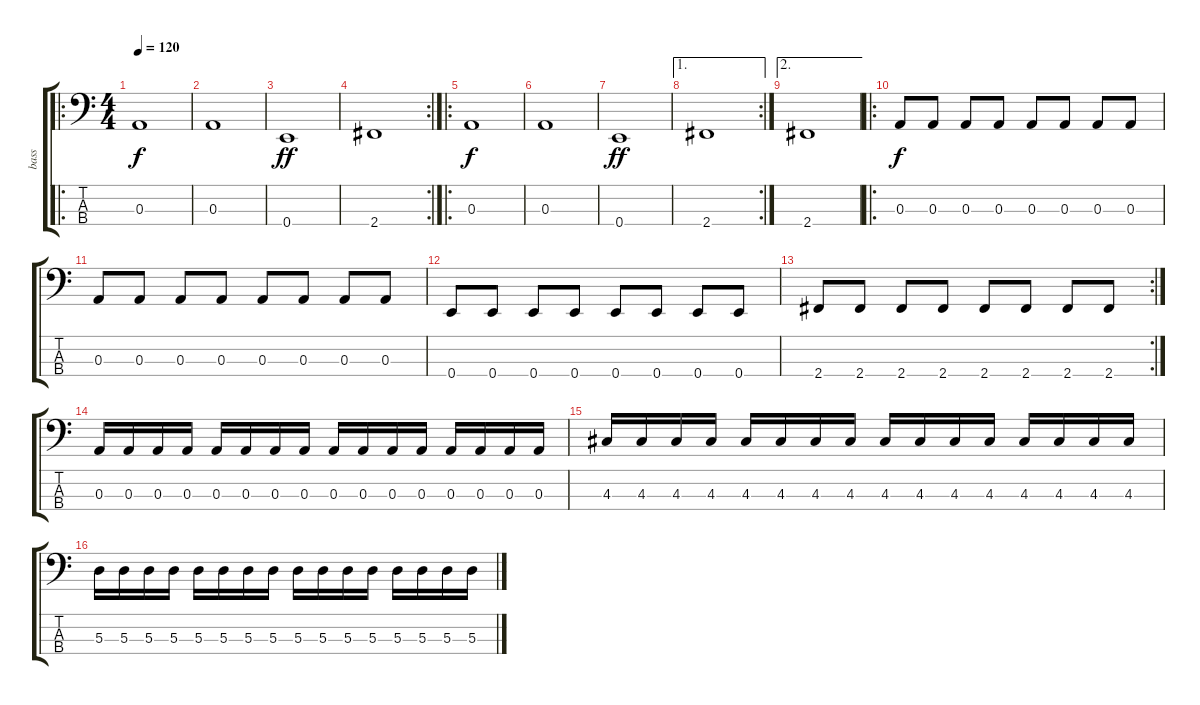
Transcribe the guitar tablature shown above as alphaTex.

\track ("bass" "bass") {instrument electricbassfinger}
\staff {score tabs}
\tuning (G2 D2 A1 E1) {hide}
\ro
\ts (4 4)
\tempo 120
\clef f4
\ks c
0.3.1{dy f} |
0.3.1 |
0.4.1{dy ff} |
\rc 2
2.4.1 |
\ro
0.3.1{dy f} |
0.3.1 |
0.4.1{dy ff} |
\ae 1
\rc 2
2.4.1 |
\ae 2
2.4.1 |
\ro
0.3.8{dy f} 0.3.8 0.3.8 0.3.8 0.3.8 0.3.8 0.3.8 0.3.8 |
0.3.8 0.3.8 0.3.8 0.3.8 0.3.8 0.3.8 0.3.8 0.3.8 |
0.4.8 0.4.8 0.4.8 0.4.8 0.4.8 0.4.8 0.4.8 0.4.8 |
\rc 2
2.4.8 2.4.8 2.4.8 2.4.8 2.4.8 2.4.8 2.4.8 2.4.8 |
0.3.16 0.3.16 0.3.16 0.3.16 0.3.16 0.3.16 0.3.16 0.3.16 0.3.16 0.3.16 0.3.16 0.3.16 0.3.16 0.3.16 0.3.16 0.3.16 |
4.3.16 4.3.16 4.3.16 4.3.16 4.3.16 4.3.16 4.3.16 4.3.16 4.3.16 4.3.16 4.3.16 4.3.16 4.3.16 4.3.16 4.3.16 4.3.16 |
5.3.16 5.3.16 5.3.16 5.3.16 5.3.16 5.3.16 5.3.16 5.3.16 5.3.16 5.3.16 5.3.16 5.3.16 5.3.16 5.3.16 5.3.16 5.3.16
